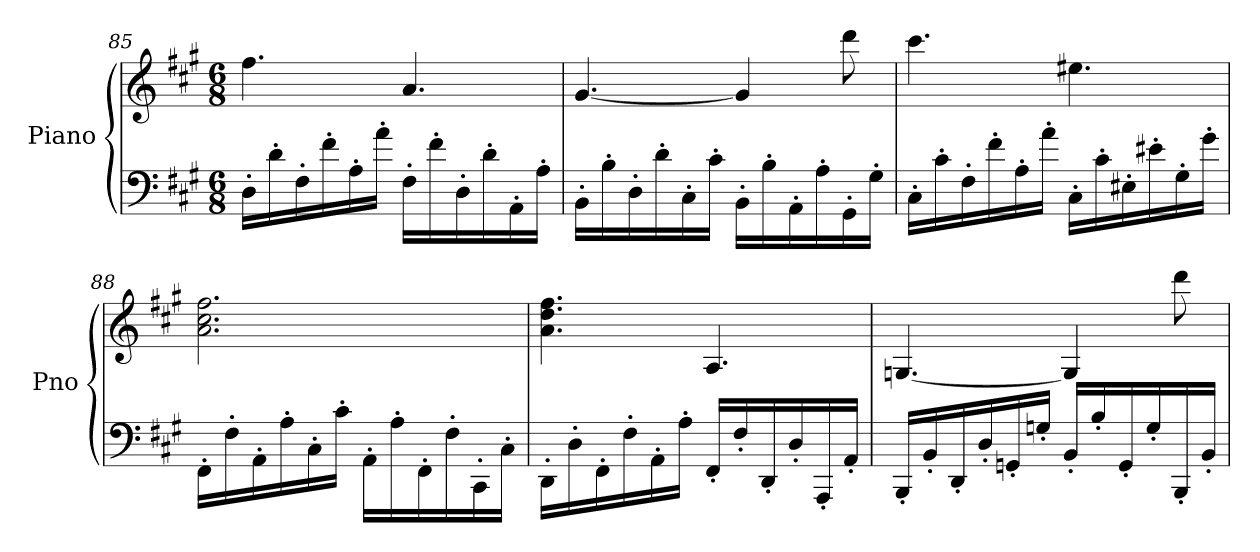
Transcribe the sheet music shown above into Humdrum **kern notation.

**kern	**kern
*part1	*part1
*staff2	*staff1
*I"Piano	*
*I'Pno	*
*clefF4	*clefG2
*k[f#c#g#]	*k[f#c#g#]
*M6/8	*M6/8
=85	=85
16D'\LL	4.ff#\
16d'\	.
16F#'\	.
16f#'\	.
16A'\	.
16a'\JJ	.
16F#'\LL	4.a/
16f#'\	.
16D'\	.
16d'\	.
16AA'\	.
16A'\JJ	.
!!LO:LB:g=z
=86	=86
16BB'\LL	[4.g#/
16B'\	.
16D'\	.
16d'\	.
16C#'\	.
16c#'\JJ	.
16BB'\LL	4g#/]
16B'\	.
16AA'\	.
16A'\	.
16GG#'\	8ddd\
16G#'\JJ	.
=87	=87
16C#'\LL	4.ccc#\
16c#'\	.
16F#'\	.
16f#'\	.
16A'\	.
16a'\JJ	.
16C#'\LL	4.ee#X\
16c#'\	.
16E#X'\	.
16e#X'\	.
16G#'\	.
16g#'\JJ	.
=88	=88
16FF#'\LL	2.a\ 2.cc#\ 2.ff#\
16F#'\	.
16AA'\	.
16A'\	.
16C#'\	.
16c#'\JJ	.
16AA'\LL	.
16A'\	.
16FF#'\	.
16F#'\	.
16CC#'\	.
16C#'\JJ	.
=89	=89
16DD'\LL	4.a\ 4.dd\ 4.ff#\
16D'\	.
16FF#'\	.
16F#'\	.
16AA'\	.
16A'\JJ	.
16FF#'/LL	4.A/
16F#'/	.
16DD'/	.
16D'/	.
16AAA'/	.
16AA'/JJ	.
!!LO:LB:g=z
=90	=90
16BBB'/LL	[4.Gn/
16BB'/	.
16DD'/	.
16D'/	.
16GGn'/	.
16Gn'/JJ	.
16BB'/LL	4G/]
16B'/	.
16GG'/	.
16G'/	.
16BBB'/	8ddd\
16BB'/JJ	.
=	=
*-	*-
